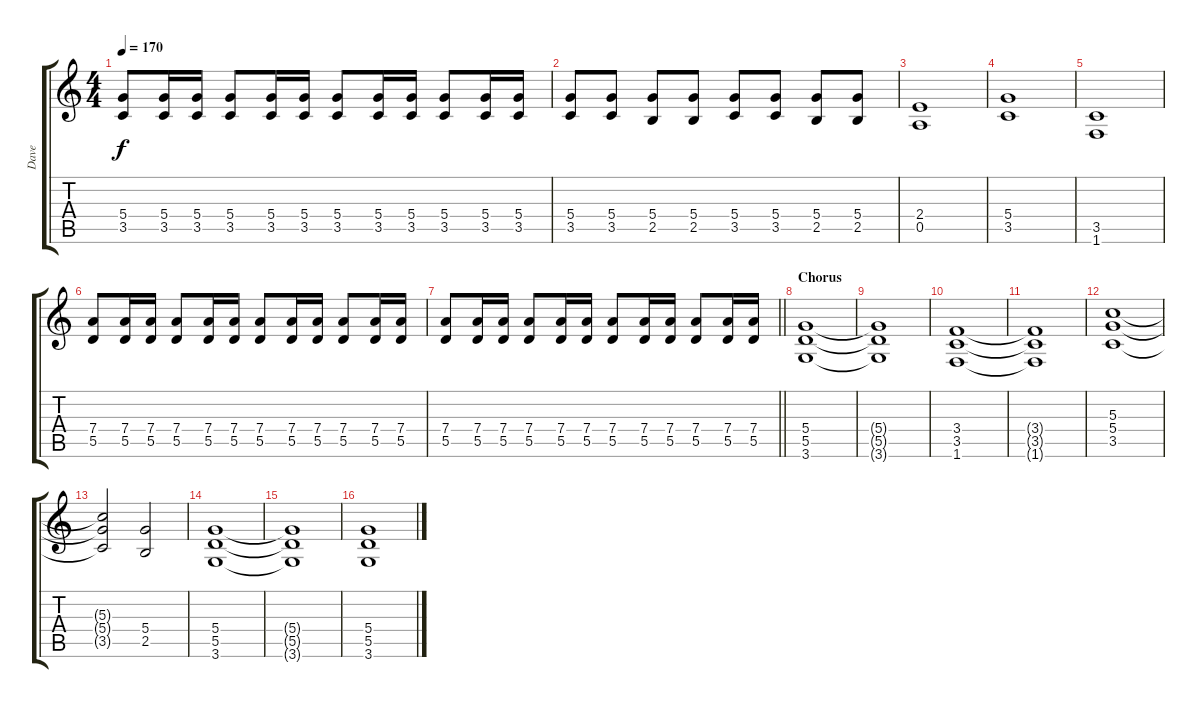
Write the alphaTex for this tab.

\track ("Dave" "Dave") {instrument distortionguitar}
\staff {score tabs}
\tuning (E4 B3 G3 D3 A2 E2) {hide}
\ts (4 4)
\tempo 170
\clef g2
\ks c
(5.4 3.5).8{dy f} (5.4 3.5).16 (5.4 3.5).16 (5.4 3.5).8 (5.4 3.5).16 (5.4 3.5).16 (5.4 3.5).8 (5.4 3.5).16 (5.4 3.5).16 (5.4 3.5).8 (5.4 3.5).16 (5.4 3.5).16 |
(5.4 3.5).8 (5.4 3.5).8 (5.4 2.5).8 (5.4 2.5).8 (5.4 3.5).8 (5.4 3.5).8 (5.4 2.5).8 (5.4 2.5).8 |
(2.4 0.5).1 |
(5.4 3.5).1 |
(3.5 1.6).1 |
(7.4 5.5).8 (7.4 5.5).16 (7.4 5.5).16 (7.4 5.5).8 (7.4 5.5).16 (7.4 5.5).16 (7.4 5.5).8 (7.4 5.5).16 (7.4 5.5).16 (7.4 5.5).8 (7.4 5.5).16 (7.4 5.5).16 |
\barLineRight lightlight
(7.4 5.5).8 (7.4 5.5).16 (7.4 5.5).16 (7.4 5.5).8 (7.4 5.5).16 (7.4 5.5).16 (7.4 5.5).8 (7.4 5.5).16 (7.4 5.5).16 (7.4 5.5).8 (7.4 5.5).16 (7.4 5.5).16 |
\section ("" "Chorus")
(5.4 5.5 3.6).1 |
(5.4{t} 5.5{t} 3.6{t}).1 |
(3.4 3.5 1.6).1 |
(3.4{t} 3.5{t} 1.6{t}).1 |
(5.3 5.4 3.5).1 |
(5.3{t} 5.4{t} 3.5{t}).2 (5.4 2.5).2 |
(5.4 5.5 3.6).1 |
(5.4{t} 5.5{t} 3.6{t}).1 |
(5.4 5.5 3.6).1
